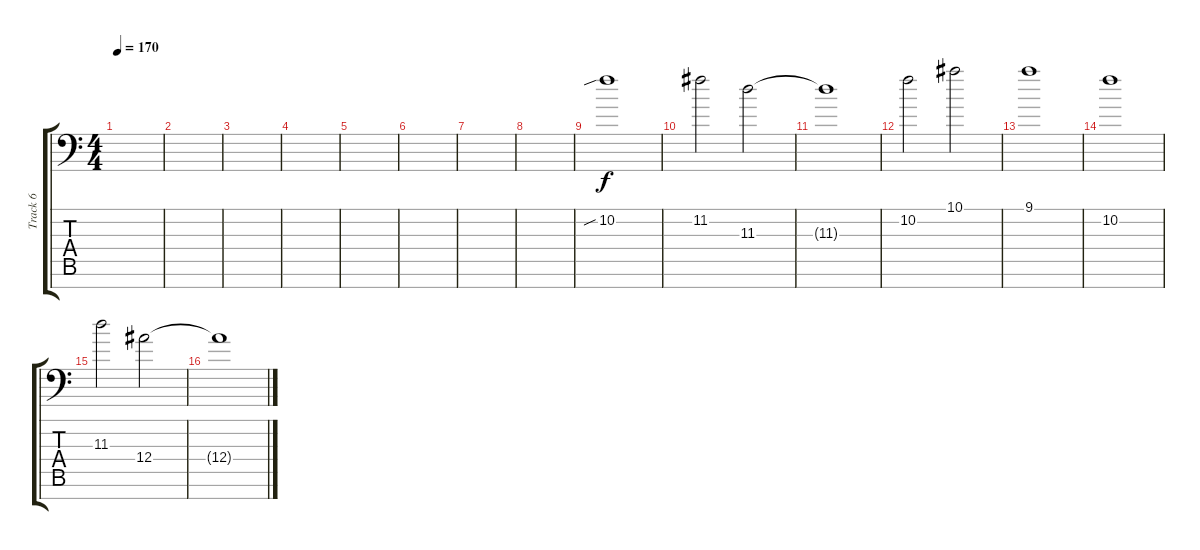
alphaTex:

\track ("Track 6" "Track 6") {instrument overdrivenguitar}
\staff {score tabs}
\tuning (C4 G3 Eb3 Bb2 F2 C2 F1) {hide}
\ts (4 4)
\tempo 170
\clef f4
\ks c
|
|
|
|
|
|
|
|
10.2{sib}.1 |
11.2.2 11.3.2 |
11.3{t}.1 |
10.2.2 10.1.2 |
9.1.1 |
10.2.1 |
11.3.2 12.4.2 |
12.4{t}.1
